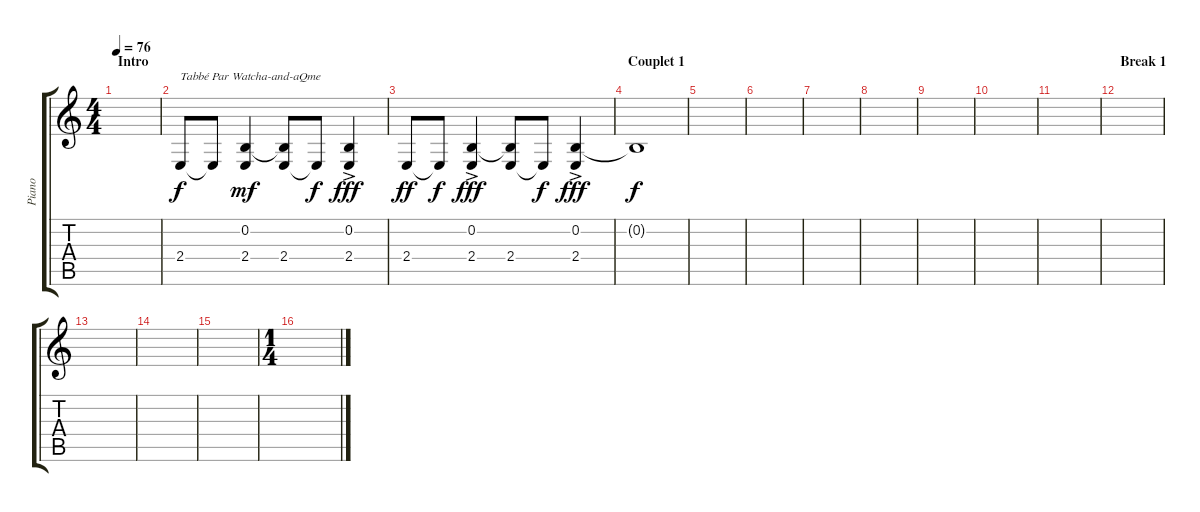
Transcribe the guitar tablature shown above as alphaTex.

\track ("Piano" "Piano") {instrument brightacousticpiano}
\staff {score tabs}
\tuning (E4 B3 G3 D3 A2 E2) {hide}
\ts (4 4)
\section ("" "Intro")
\tempo 76
\clef g2
\ks c
|
2.4.8{txt "Tabbé Par Watcha-and-aQme"} 2.4{t}.8{dy f} (0.2 2.4).4{dy mf} (0.2{t} 2.4).8 2.4{t}.8{dy f} (0.2{ac} 2.4).4{dy fff} |
2.4.8{dy ff} 2.4{t}.8{dy f} (0.2{ac} 2.4).4{dy fff} (0.2{t} 2.4).8 2.4{t}.8{dy f} (0.2{ac} 2.4).4{dy fff} |
\section ("" "Couplet 1")
0.2{t}.1{dy f} |
|
|
|
|
|
|
|
\section ("" "Break 1")
|
|
|
|
\ts (1 4)
